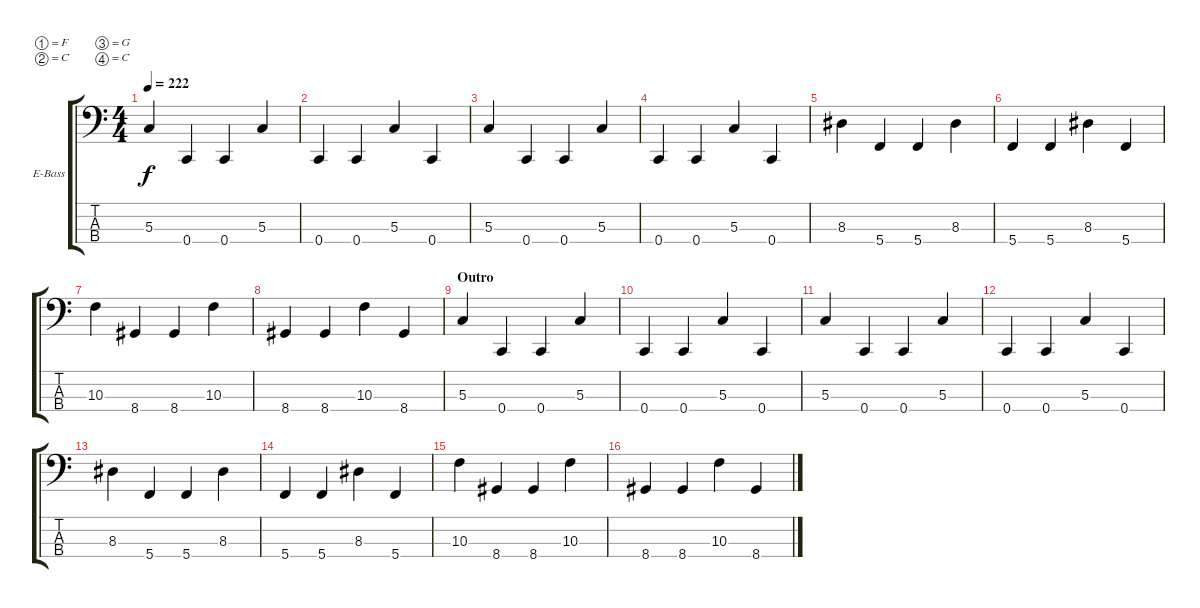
\defaultSystemsLayout 4
\bracketExtendMode groupsimilarinstruments
\firstSystemTrackNameOrientation horizontal
\otherSystemsTrackNameOrientation horizontal
\track ("Electric Bass" "E-Bass") {mute instrument electricbassfinger}
\staff {score tabs}
\tuning (F2 C2 G1 C1)
\ts (4 4)
\tempo 222
\clef f4
\ks c
5.3.4{dy f} 0.4.4 0.4.4 5.3.4 |
0.4.4 0.4.4 5.3.4 0.4.4 |
5.3.4 0.4.4 0.4.4 5.3.4 |
0.4.4 0.4.4 5.3.4 0.4.4 |
8.3.4 5.4.4 5.4.4 8.3.4 |
5.4.4 5.4.4 8.3.4 5.4.4 |
10.3.4 8.4.4 8.4.4 10.3.4 |
8.4.4 8.4.4 10.3.4 8.4.4 |
\section ("" "Outro")
5.3.4 0.4.4 0.4.4 5.3.4 |
0.4.4 0.4.4 5.3.4 0.4.4 |
5.3.4 0.4.4 0.4.4 5.3.4 |
0.4.4 0.4.4 5.3.4 0.4.4 |
8.3.4 5.4.4 5.4.4 8.3.4 |
5.4.4 5.4.4 8.3.4 5.4.4 |
10.3.4 8.4.4 8.4.4 10.3.4 |
8.4.4 8.4.4 10.3.4 8.4.4
